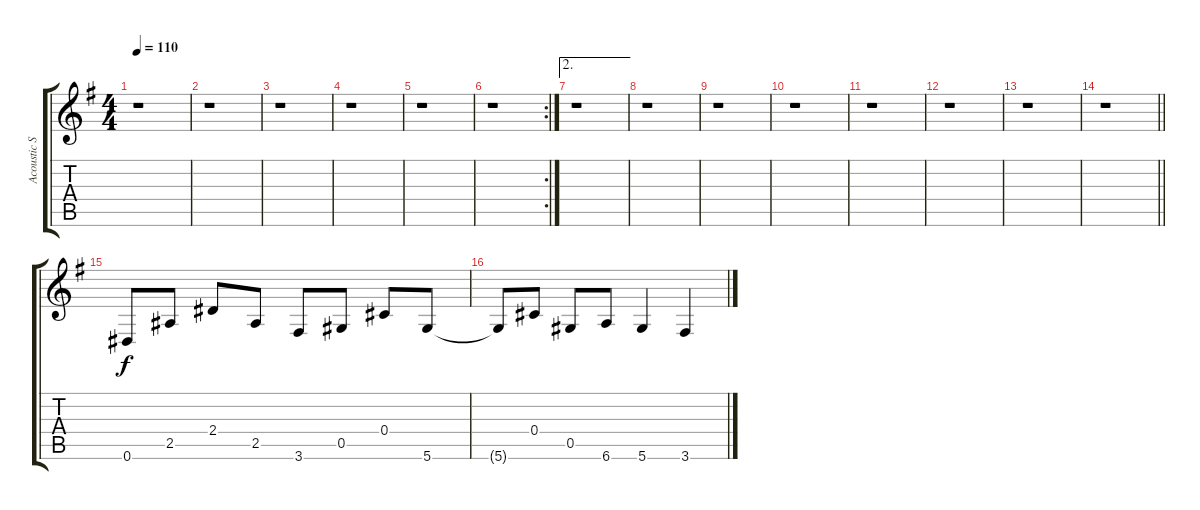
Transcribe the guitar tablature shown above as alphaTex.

\track ("Acoustic Solo" "Acoustic S") {instrument acousticguitarsteel}
\staff {score tabs}
\tuning (Eb4 Bb3 Gb3 Db3 Ab2 Eb2) {hide}
\ts (4 4)
\tempo 110
\clef g2
\ks g
r.1{dy f} |
r.1 |
r.1 |
r.1 |
r.1 |
\rc 2
r.1 |
\ae 2
r.1 |
r.1 |
r.1 |
r.1 |
r.1 |
r.1 |
r.1 |
\barLineRight lightlight
r.1 |
0.6.8 2.5.8 2.4.8 2.5.8 3.6.8 0.5.8 0.4.8 5.6.8 |
5.6{t}.8 0.4.8 0.5.8 6.6.8 5.6.4 3.6.4
